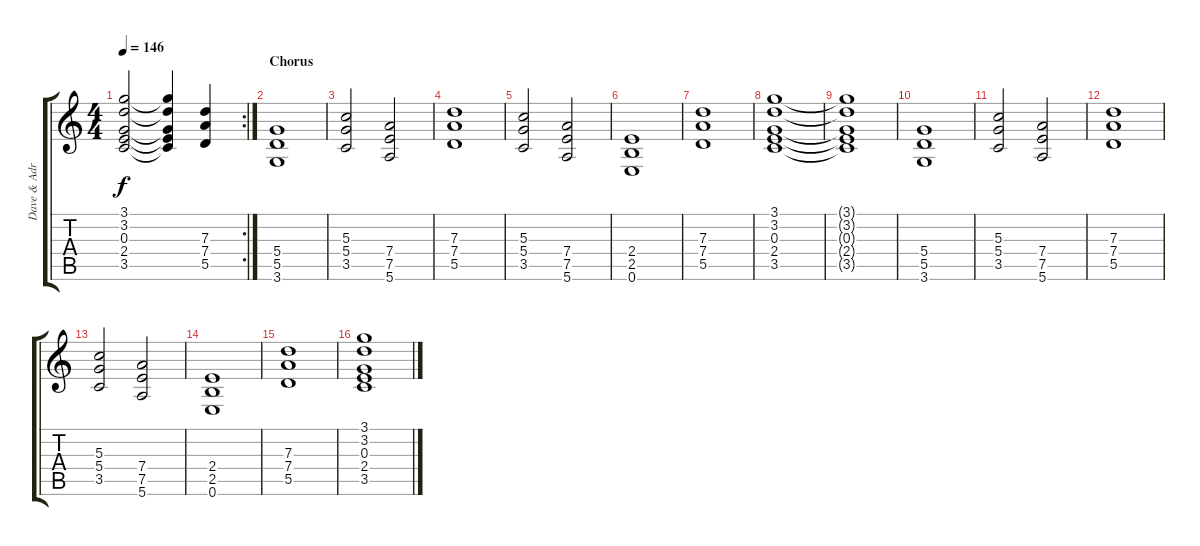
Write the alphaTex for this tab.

\track ("Dave & Adrian (Rhythm Guitar)" "Dave & Adr") {instrument distortionguitar}
\staff {score tabs}
\tuning (E4 B3 G3 D3 A2 E2) {hide}
\rc 2
\ts (4 4)
\tempo 146
\clef g2
\ks c
(3.1{t} 3.2{t} 0.3{t} 2.4{t} 3.5{t}).2{dy f} (3.1{t} 3.2{t} 0.3{t} 2.4{t} 3.5{t}).4 (7.3 7.4 5.5).4 |
\section ("" "Chorus")
(5.4 5.5 3.6).1 |
(5.3 5.4 3.5).2 (7.4 7.5 5.6).2 |
(7.3 7.4 5.5).1 |
(5.3 5.4 3.5).2 (7.4 7.5 5.6).2 |
(2.4 2.5 0.6).1 |
(7.3 7.4 5.5).1 |
(3.1 3.2 0.3 2.4 3.5).1 |
(3.1{t} 3.2{t} 0.3{t} 2.4{t} 3.5{t}).1 |
(5.4 5.5 3.6).1 |
(5.3 5.4 3.5).2 (7.4 7.5 5.6).2 |
(7.3 7.4 5.5).1 |
(5.3 5.4 3.5).2 (7.4 7.5 5.6).2 |
(2.4 2.5 0.6).1 |
(7.3 7.4 5.5).1 |
(3.1 3.2 0.3 2.4 3.5).1
